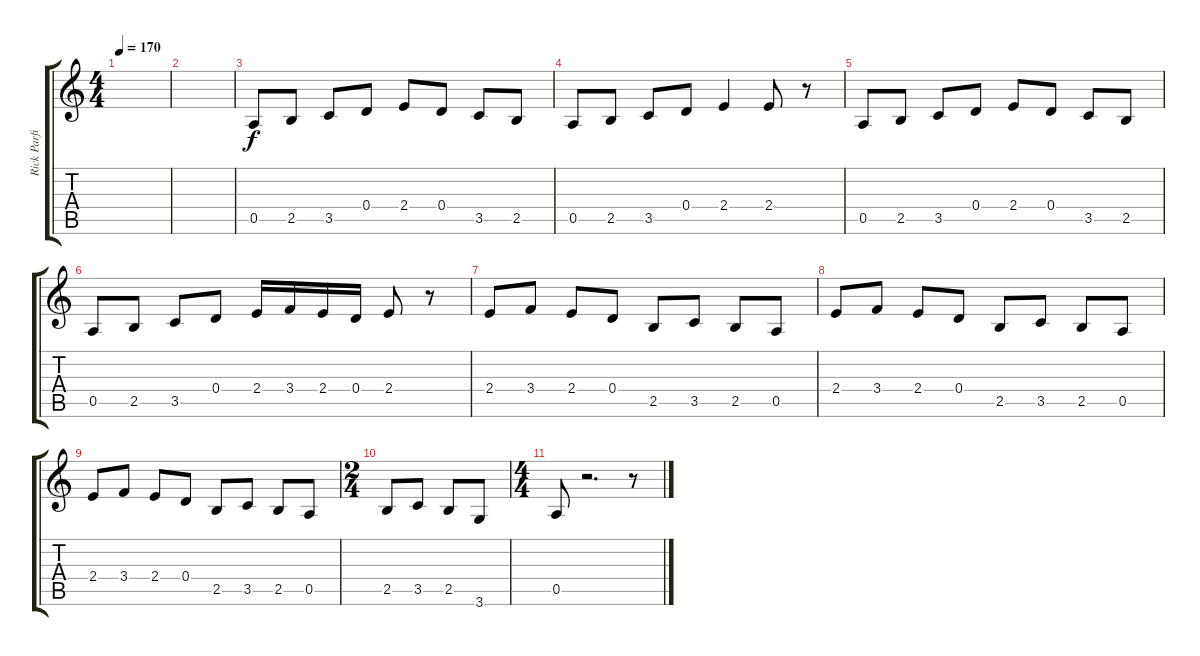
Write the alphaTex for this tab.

\track ("Rick Parfitt" "Rick Parfi") {instrument overdrivenguitar}
\staff {score tabs}
\tuning (E4 B3 G3 D3 A2 E2) {hide}
\ts (4 4)
\tempo 170
\clef g2
\ks c
|
|
0.5.8 2.5.8 3.5.8 0.4.8 2.4.8 0.4.8 3.5.8 2.5.8 |
0.5.8 2.5.8 3.5.8 0.4.8 2.4.4 2.4.8 r.8 |
0.5.8 2.5.8 3.5.8 0.4.8 2.4.8 0.4.8 3.5.8 2.5.8 |
0.5.8 2.5.8 3.5.8 0.4.8 2.4.16 3.4.16 2.4.16 0.4.16 2.4.8 r.8 |
2.4.8 3.4.8 2.4.8 0.4.8 2.5.8 3.5.8 2.5.8 0.5.8 |
2.4.8 3.4.8 2.4.8 0.4.8 2.5.8 3.5.8 2.5.8 0.5.8 |
2.4.8 3.4.8 2.4.8 0.4.8 2.5.8 3.5.8 2.5.8 0.5.8 |
\ts (2 4)
2.5.8 3.5.8 2.5.8 3.6.8 |
\ts (4 4)
0.5.8 r.2{d} r.8
